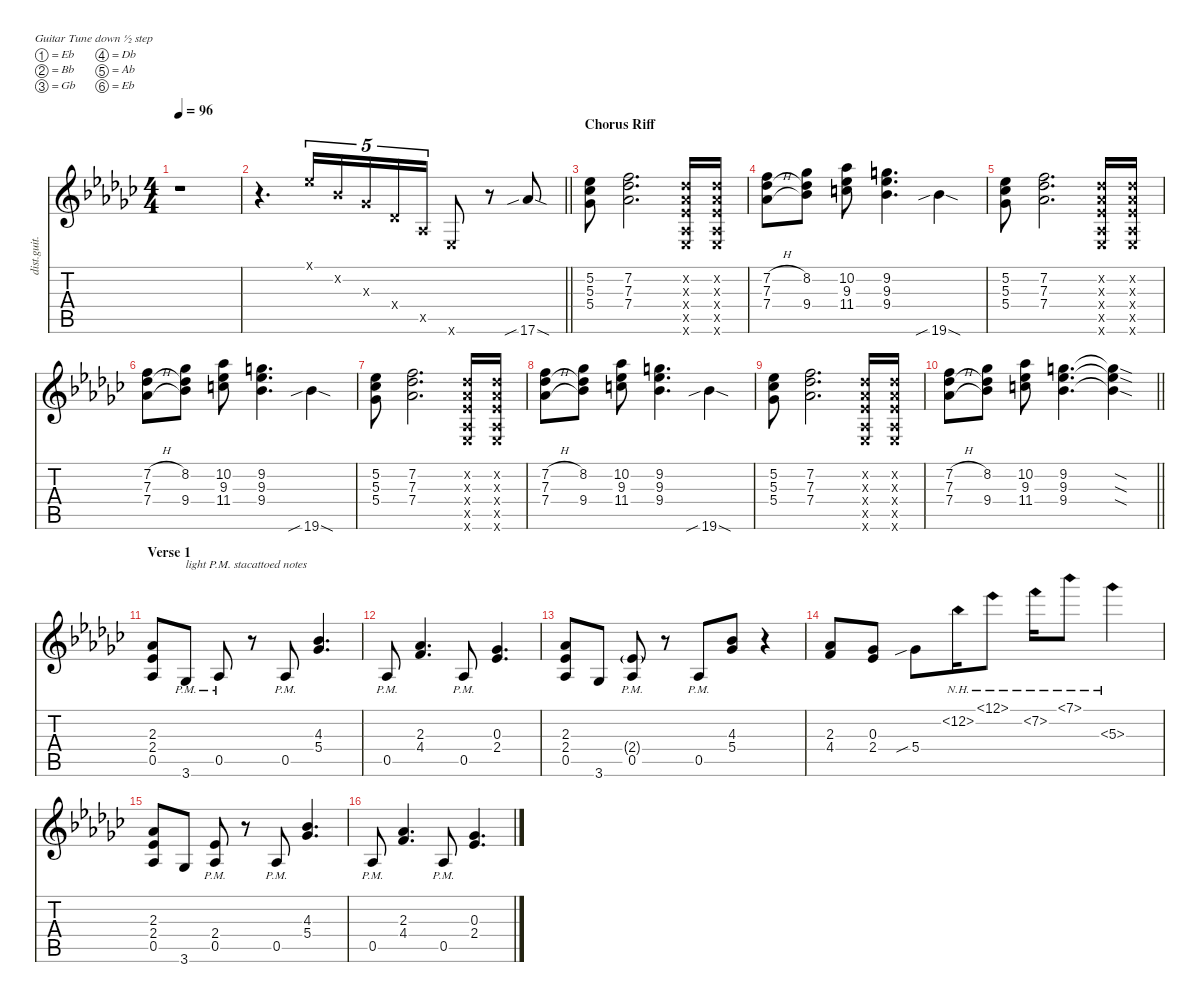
\defaultSystemsLayout 4
\hideDynamics
\bracketExtendMode nobrackets
\otherSystemsTrackNameOrientation horizontal
\track ("Guitar (Eddie Van Halen)" "dist.guit.") {defaultSystemsLayout 4 instrument distortionguitar}
\staff {score tabs}
\tuning (Eb4 Bb3 Gb3 Db3 Ab2 Eb2)
\ts (4 4)
\beaming (8 2 2 2 2)
\tempo 96
\clef g2
\ks ebminor
r.1{dy f instrument distortionguitar beam Down} |
\barLineRight lightlight
r.4{d beam Down} 0.1{x acc b}.16{tu (5 4) beam Up} 0.2{x acc b}.16{tu (5 4) beam Up} 0.3{x acc b}.16{tu (5 4) beam Up} 0.4{x acc b}.16{tu (5 4) beam Up} 0.5{x acc b}.16{tu (5 4) beam Up} 0.6{x acc b}.8{beam Up} r.8{beam Up} 17.6{sib sod acc b}.8{beam Up} |
\section ("" "Chorus Riff")
(5.2{acc b} 5.3{acc b} 5.4{acc b}).8{dy mf beam Down} (7.2{acc forcenatural} 7.3{acc b} 7.4{acc b}).2{d beam Down} (3.2{x acc b} 2.3{x acc b} 2.4{x acc b} 0.5{x acc b} 0.6{x acc b}).16{dy f beam Up} (3.2{x acc b} 2.3{x acc b} 2.4{x acc b} 0.5{x acc b} 0.6{x acc b}).16{beam Up} |
(7.2{h acc forcenatural} 7.3{acc b} 7.4{h acc b}).8{dy mf beam Down} (8.2{acc b} 7.3{t acc b} 9.4{acc b}).8{beam Down} (10.2{acc b} 9.3{acc b} 11.4{acc forcenatural}).8{beam Down} (9.2{acc forcenatural} 9.3{acc b} 9.4{acc b}).4{d beam Down} 19.6{sib sod acc b}.4{dy f beam Down} |
(5.2{acc b} 5.3{acc b} 5.4{acc b}).8{dy mf beam Down} (7.2{acc forcenatural} 7.3{acc b} 7.4{acc b}).2{d beam Down} (3.2{x acc b} 2.3{x acc b} 2.4{x acc b} 0.5{x acc b} 0.6{x acc b}).16{dy f beam Up} (3.2{x acc b} 2.3{x acc b} 2.4{x acc b} 0.5{x acc b} 0.6{x acc b}).16{beam Up} |
(7.2{h acc forcenatural} 7.3{acc b} 7.4{h acc b}).8{dy mf beam Down} (8.2{acc b} 7.3{t acc b} 9.4{acc b}).8{beam Down} (10.2{acc b} 9.3{acc b} 11.4{acc forcenatural}).8{beam Down} (9.2{acc forcenatural} 9.3{acc b} 9.4{acc b}).4{d beam Down} 19.6{sib sod acc b}.4{dy f beam Down} |
(5.2{acc b} 5.3{acc b} 5.4{acc b}).8{dy mf beam Down} (7.2{acc forcenatural} 7.3{acc b} 7.4{acc b}).2{d beam Down} (3.2{x acc b} 2.3{x acc b} 2.4{x acc b} 0.5{x acc b} 0.6{x acc b}).16{dy f beam Up} (3.2{x acc b} 2.3{x acc b} 2.4{x acc b} 0.5{x acc b} 0.6{x acc b}).16{beam Up} |
(7.2{h acc forcenatural} 7.3{acc b} 7.4{h acc b}).8{dy mf beam Down} (8.2{acc b} 7.3{t acc b} 9.4{acc b}).8{beam Down} (10.2{acc b} 9.3{acc b} 11.4{acc forcenatural}).8{beam Down} (9.2{acc forcenatural} 9.3{acc b} 9.4{acc b}).4{d beam Down} 19.6{sib sod acc b}.4{dy f beam Down} |
(5.2{acc b} 5.3{acc b} 5.4{acc b}).8{dy mf beam Down} (7.2{acc forcenatural} 7.3{acc b} 7.4{acc b}).2{d beam Down} (3.2{x acc b} 2.3{x acc b} 2.4{x acc b} 0.5{x acc b} 0.6{x acc b}).16{dy f beam Up} (3.2{x acc b} 2.3{x acc b} 2.4{x acc b} 0.5{x acc b} 0.6{x acc b}).16{beam Up} |
\barLineRight lightlight
(7.2{h acc forcenatural} 7.3{acc b} 7.4{h acc b}).8{dy mf beam Down} (8.2{acc b} 7.3{t acc b} 9.4{acc b}).8{beam Down} (10.2{acc b} 9.3{acc b} 11.4{acc forcenatural}).8{beam Down} (9.2{acc forcenatural} 9.3{acc b} 9.4{acc b}).4{d beam Down} (9.2{sod t acc forcenatural} 9.3{sod t acc b} 9.4{sod t acc b}).4{dy f beam Down} |
\section ("" "Verse 1")
(2.3{acc b} 2.4{acc b} 0.5{acc b}).8{dy mf beam Up} 3.6{pm acc b}.8{txt "light P.M. stacattoed notes" beam Up} 0.5{pm acc b}.8{beam Up} r.8{beam Up} 0.5{pm acc b}.8{beam Up} (4.3{acc b} 5.4{acc b}).4{d beam Up} |
0.5{pm acc b}.8{beam Up} (2.3{acc b} 4.4{acc forcenatural}).4{d beam Up} 0.5{pm acc b}.8{beam Up} (0.3{acc b} 2.4{acc b}).4{d beam Up} |
(2.3{acc b} 2.4{acc b} 0.5{acc b}).8{beam Up} 3.6{acc b}.8{beam Up} (2.4{g acc b} 0.5{pm acc b}).8{beam Up} r.8{beam Up} 0.5{pm acc b}.8{beam Up} (4.3{acc b} 5.4{acc b}).8{beam Up} r.4{beam Up} |
(2.3{acc b} 4.4{acc forcenatural}).8{beam Up} (0.3{acc b} 2.4{acc b}).8{beam Up} 5.4{sib acc b}.8{dy f beam Down} 12.2{nh acc b}.16{dy mf beam Down} 12.1{nh acc b}.8{beam Down} 7.2{nh acc forcenatural}.16{dy f beam Down} 7.1{nh acc b}.8{dy mf beam Down} 5.3{nh acc b}.4{beam Down} |
(2.3{acc b} 2.4{acc b} 0.5{acc b}).8{beam Up} 3.6{acc b}.8{beam Up} (2.4{acc b} 0.5{pm acc b}).8{dy f beam Up} r.8{beam Up} 0.5{pm acc b}.8{dy mf beam Up} (4.3{acc b} 5.4{acc b}).4{d beam Up} |
0.5{pm acc b}.8{beam Up} (2.3{acc b} 4.4{acc forcenatural}).4{d beam Up} 0.5{pm acc b}.8{beam Up} (0.3{acc b} 2.4{acc b}).4{d beam Up}
